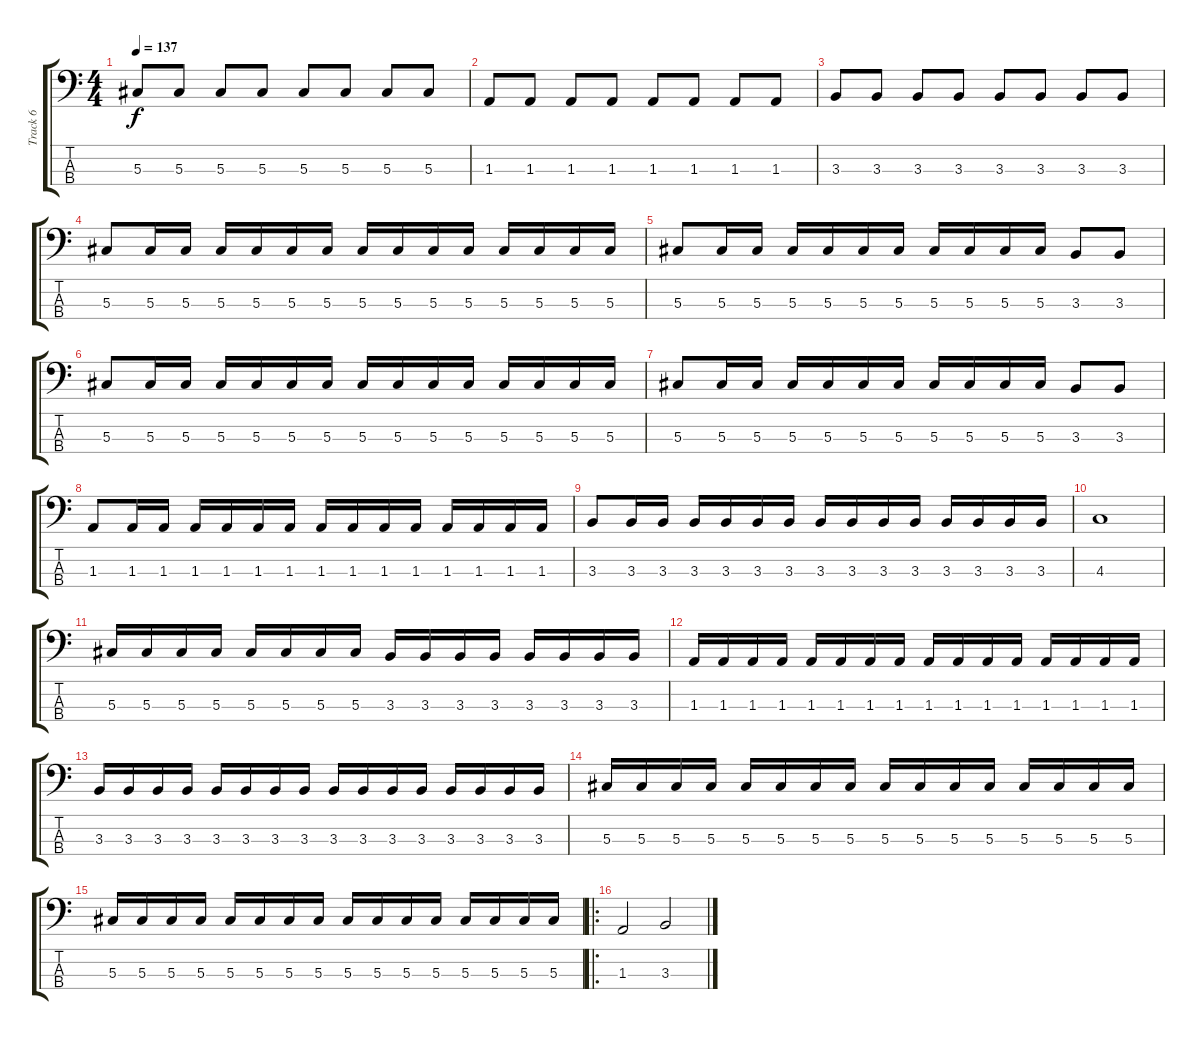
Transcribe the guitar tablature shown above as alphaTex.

\track ("Track 6" "Track 6") {instrument electricbassfinger}
\staff {score tabs}
\tuning (Gb2 Db2 Ab1 Eb1) {hide}
\ts (4 4)
\tempo 137
\clef f4
\ks c
5.3.8{dy f} 5.3.8 5.3.8 5.3.8 5.3.8 5.3.8 5.3.8 5.3.8 |
1.3.8 1.3.8 1.3.8 1.3.8 1.3.8 1.3.8 1.3.8 1.3.8 |
3.3.8 3.3.8 3.3.8 3.3.8 3.3.8 3.3.8 3.3.8 3.3.8 |
5.3.8 5.3.16 5.3.16 5.3.16 5.3.16 5.3.16 5.3.16 5.3.16 5.3.16 5.3.16 5.3.16 5.3.16 5.3.16 5.3.16 5.3.16 |
5.3.8 5.3.16 5.3.16 5.3.16 5.3.16 5.3.16 5.3.16 5.3.16 5.3.16 5.3.16 5.3.16 3.3.8 3.3.8 |
5.3.8 5.3.16 5.3.16 5.3.16 5.3.16 5.3.16 5.3.16 5.3.16 5.3.16 5.3.16 5.3.16 5.3.16 5.3.16 5.3.16 5.3.16 |
5.3.8 5.3.16 5.3.16 5.3.16 5.3.16 5.3.16 5.3.16 5.3.16 5.3.16 5.3.16 5.3.16 3.3.8 3.3.8 |
1.3.8 1.3.16 1.3.16 1.3.16 1.3.16 1.3.16 1.3.16 1.3.16 1.3.16 1.3.16 1.3.16 1.3.16 1.3.16 1.3.16 1.3.16 |
3.3.8 3.3.16 3.3.16 3.3.16 3.3.16 3.3.16 3.3.16 3.3.16 3.3.16 3.3.16 3.3.16 3.3.16 3.3.16 3.3.16 3.3.16 |
4.3.1 |
5.3.16 5.3.16 5.3.16 5.3.16 5.3.16 5.3.16 5.3.16 5.3.16 3.3.16 3.3.16 3.3.16 3.3.16 3.3.16 3.3.16 3.3.16 3.3.16 |
1.3.16 1.3.16 1.3.16 1.3.16 1.3.16 1.3.16 1.3.16 1.3.16 1.3.16 1.3.16 1.3.16 1.3.16 1.3.16 1.3.16 1.3.16 1.3.16 |
3.3.16 3.3.16 3.3.16 3.3.16 3.3.16 3.3.16 3.3.16 3.3.16 3.3.16 3.3.16 3.3.16 3.3.16 3.3.16 3.3.16 3.3.16 3.3.16 |
5.3.16 5.3.16 5.3.16 5.3.16 5.3.16 5.3.16 5.3.16 5.3.16 5.3.16 5.3.16 5.3.16 5.3.16 5.3.16 5.3.16 5.3.16 5.3.16 |
5.3.16 5.3.16 5.3.16 5.3.16 5.3.16 5.3.16 5.3.16 5.3.16 5.3.16 5.3.16 5.3.16 5.3.16 5.3.16 5.3.16 5.3.16 5.3.16 |
\ro
1.3.2 3.3.2
